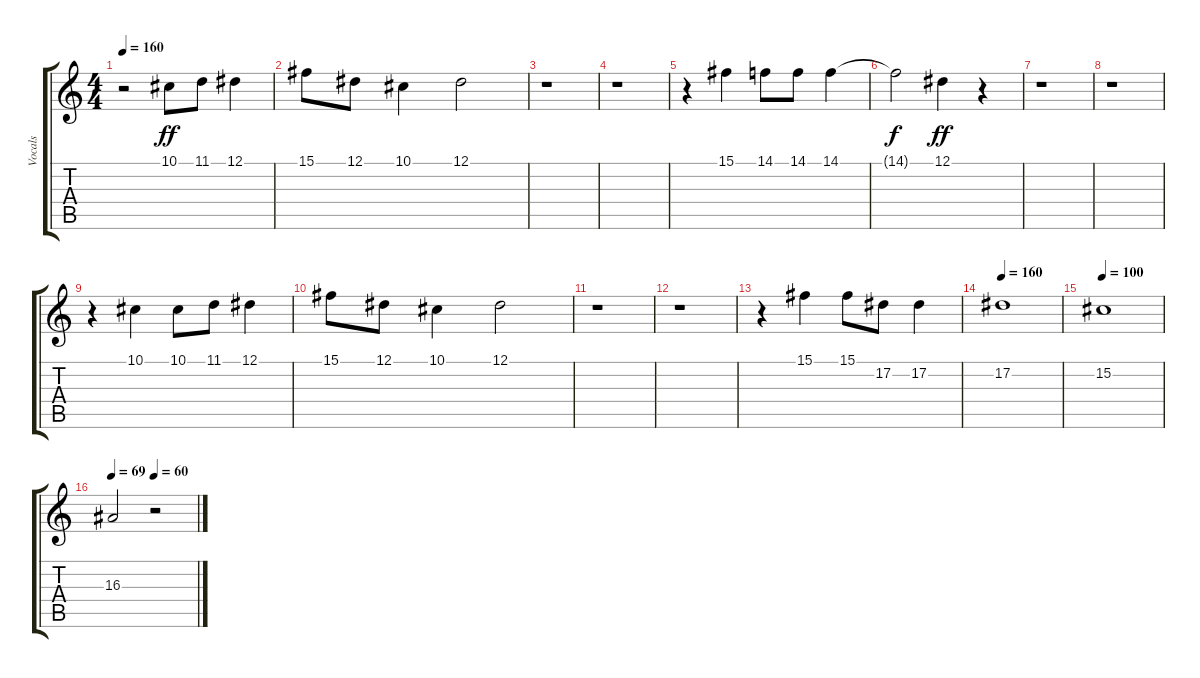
\track ("Vocals" "Vocals") {instrument baritonesax}
\staff {score tabs}
\tuning (Eb4 Bb3 Gb3 Db3 Ab2 Eb2) {hide}
\ts (4 4)
\tempo 160
\clef g2
\ks c
r.2{dy ff} 10.1.8 11.1.8 12.1.4 |
15.1.8 12.1.8 10.1.4 12.1.2 |
r.1 |
r.1 |
r.4 15.1.4 14.1.8 14.1.8 14.1.4 |
14.1{t}.2{dy f} 12.1.4{dy ff} r.4 |
r.1 |
r.1 |
r.4 10.1.4 10.1.8 11.1.8 12.1.4 |
15.1.8 12.1.8 10.1.4 12.1.2 |
r.1 |
r.1 |
r.4 15.1.4 15.1.8 17.2.8 17.2.4 |
\tempo 160
17.2.1 |
\tempo 100
15.2.1 |
\tempo 69
\tempo (60 0.5)
16.3.2 r.2
